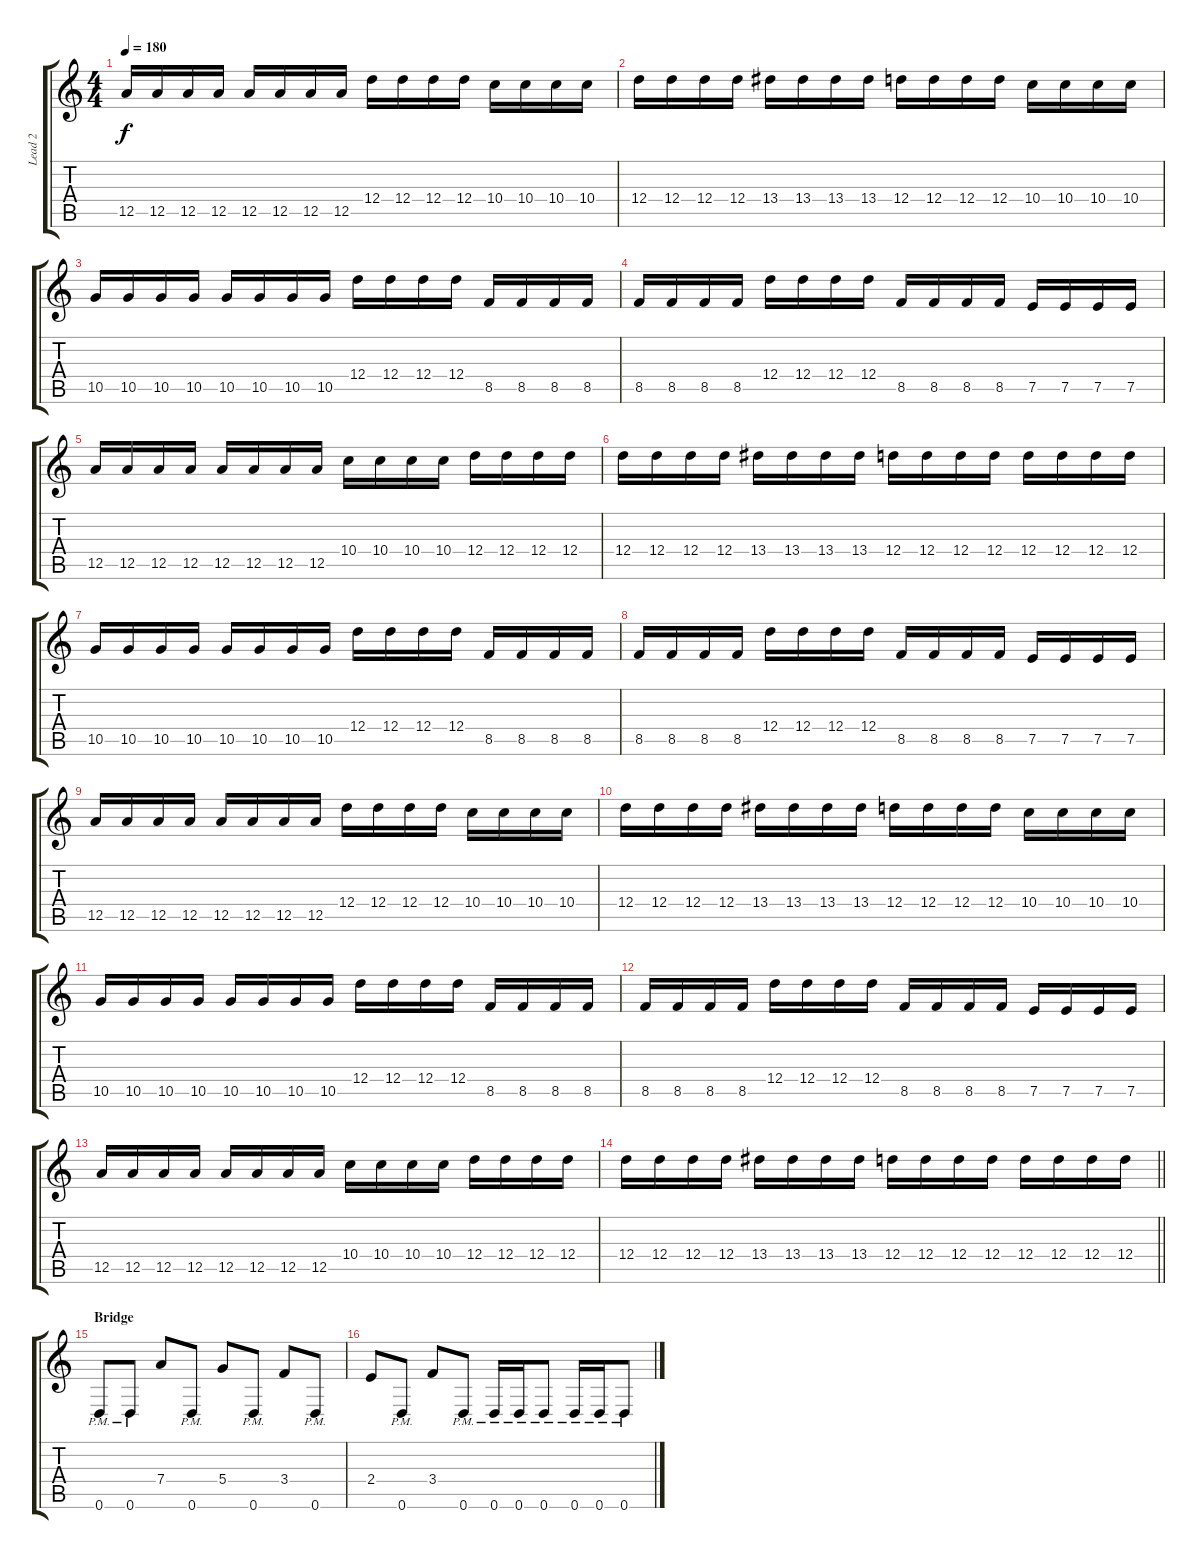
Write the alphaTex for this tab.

\track ("Lead 2" "Lead 2") {instrument distortionguitar}
\staff {score tabs}
\tuning (E4 B3 G3 D3 A2 D2) {hide}
\ts (4 4)
\tempo 180
\clef g2
\ks c
12.5.16{dy f} 12.5.16 12.5.16 12.5.16 12.5.16 12.5.16 12.5.16 12.5.16 12.4.16 12.4.16 12.4.16 12.4.16 10.4.16 10.4.16 10.4.16 10.4.16 |
12.4.16 12.4.16 12.4.16 12.4.16 13.4.16 13.4.16 13.4.16 13.4.16 12.4.16 12.4.16 12.4.16 12.4.16 10.4.16 10.4.16 10.4.16 10.4.16 |
10.5.16 10.5.16 10.5.16 10.5.16 10.5.16 10.5.16 10.5.16 10.5.16 12.4.16 12.4.16 12.4.16 12.4.16 8.5.16 8.5.16 8.5.16 8.5.16 |
8.5.16 8.5.16 8.5.16 8.5.16 12.4.16 12.4.16 12.4.16 12.4.16 8.5.16 8.5.16 8.5.16 8.5.16 7.5.16 7.5.16 7.5.16 7.5.16 |
12.5.16 12.5.16 12.5.16 12.5.16 12.5.16 12.5.16 12.5.16 12.5.16 10.4.16 10.4.16 10.4.16 10.4.16 12.4.16 12.4.16 12.4.16 12.4.16 |
12.4.16 12.4.16 12.4.16 12.4.16 13.4.16 13.4.16 13.4.16 13.4.16 12.4.16 12.4.16 12.4.16 12.4.16 12.4.16 12.4.16 12.4.16 12.4.16 |
10.5.16 10.5.16 10.5.16 10.5.16 10.5.16 10.5.16 10.5.16 10.5.16 12.4.16 12.4.16 12.4.16 12.4.16 8.5.16 8.5.16 8.5.16 8.5.16 |
8.5.16 8.5.16 8.5.16 8.5.16 12.4.16 12.4.16 12.4.16 12.4.16 8.5.16 8.5.16 8.5.16 8.5.16 7.5.16 7.5.16 7.5.16 7.5.16 |
12.5.16 12.5.16 12.5.16 12.5.16 12.5.16 12.5.16 12.5.16 12.5.16 12.4.16 12.4.16 12.4.16 12.4.16 10.4.16 10.4.16 10.4.16 10.4.16 |
12.4.16 12.4.16 12.4.16 12.4.16 13.4.16 13.4.16 13.4.16 13.4.16 12.4.16 12.4.16 12.4.16 12.4.16 10.4.16 10.4.16 10.4.16 10.4.16 |
10.5.16 10.5.16 10.5.16 10.5.16 10.5.16 10.5.16 10.5.16 10.5.16 12.4.16 12.4.16 12.4.16 12.4.16 8.5.16 8.5.16 8.5.16 8.5.16 |
8.5.16 8.5.16 8.5.16 8.5.16 12.4.16 12.4.16 12.4.16 12.4.16 8.5.16 8.5.16 8.5.16 8.5.16 7.5.16 7.5.16 7.5.16 7.5.16 |
12.5.16 12.5.16 12.5.16 12.5.16 12.5.16 12.5.16 12.5.16 12.5.16 10.4.16 10.4.16 10.4.16 10.4.16 12.4.16 12.4.16 12.4.16 12.4.16 |
\barLineRight lightlight
12.4.16 12.4.16 12.4.16 12.4.16 13.4.16 13.4.16 13.4.16 13.4.16 12.4.16 12.4.16 12.4.16 12.4.16 12.4.16 12.4.16 12.4.16 12.4.16 |
\section ("" "Bridge")
0.6{pm}.8 0.6{pm}.8 7.4.8 0.6{pm}.8 5.4.8 0.6{pm}.8 3.4.8 0.6{pm}.8 |
2.4.8 0.6{pm}.8 3.4.8 0.6{pm}.8 0.6{pm}.16 0.6{pm}.16 0.6{pm}.8 0.6{pm}.16 0.6{pm}.16 0.6{pm}.8
